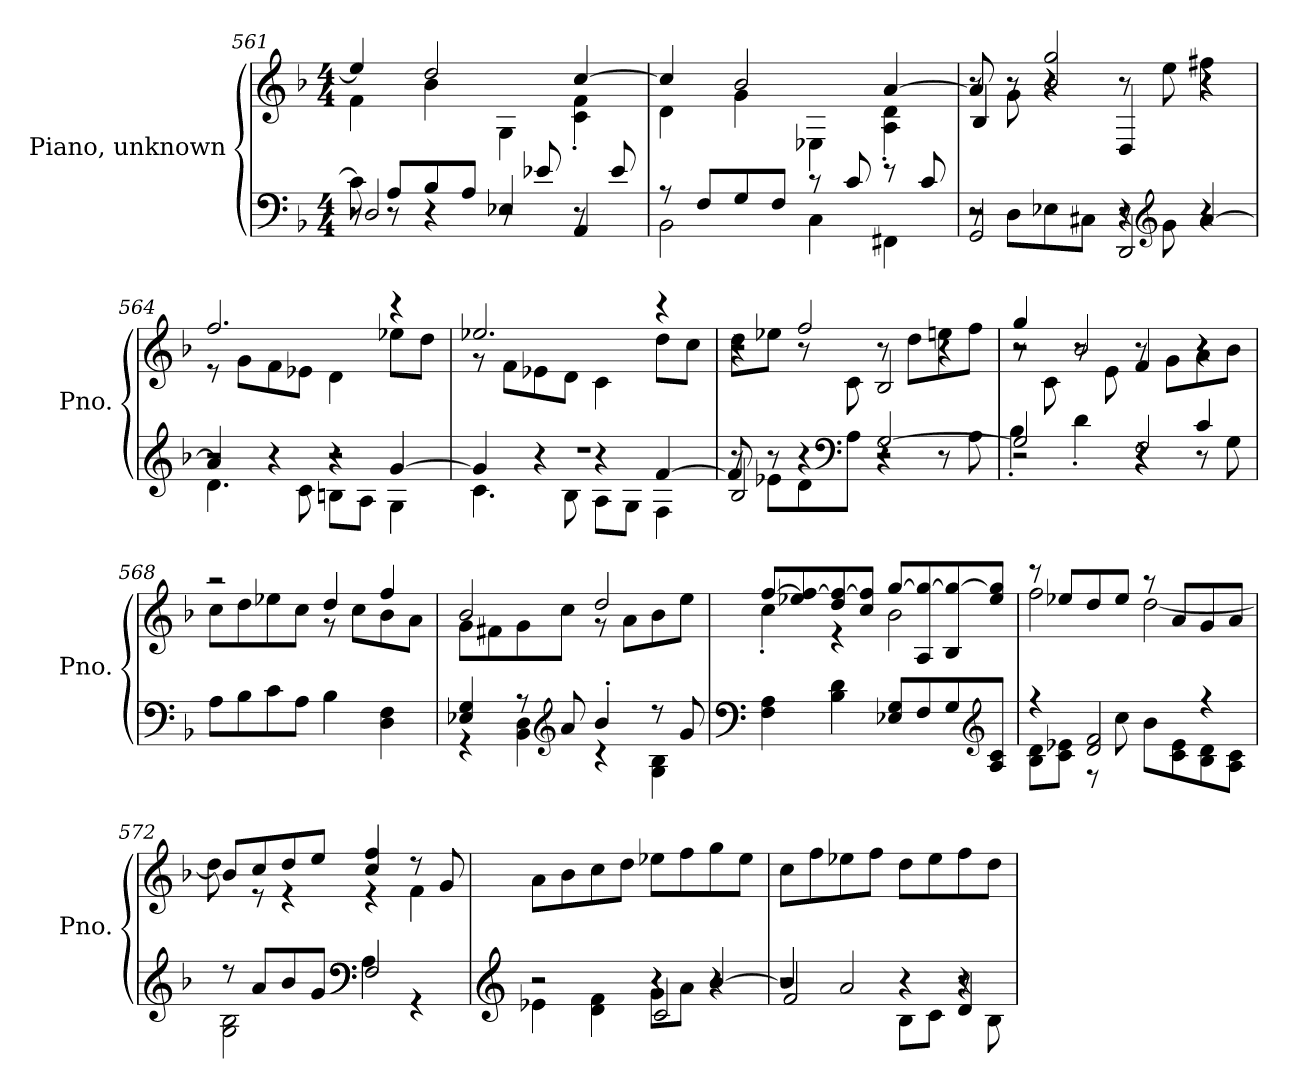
**kern	**kern
*part1	*part1
*staff2	*staff1
*I"Piano, unknown	*
*I'Pno.	*
!!LO:LB:g=z
*clefF4	*clefG2
*k[b-]	*k[b-]
*M4/4	*M4/4
=561	=561
*^	*^
*	*^	*	*
8r	8c\]	2D/	4ee-/]	4f\
8A/L	8r	.	.	.
8B-/	4r	.	2dd/	4b-\
8A/J	.	.	.	.
8r	2r	4E-X/	.	4G\
8e-X/	.	.	.	.
8r	.	4AA/	[4cc/	4c\' 4f\'
8e-/	.	.	.	.
*	*v	*v	*	*
=562	=562	=562	=562
8r	2BB-\	4cc/]	4d\
8F/L	.	.	.
8G/	.	2b-/	4g\
8F/J	.	.	.
8r	4C\	.	4E-X\
8c/	.	.	.
8r	4FF#X\	[4a/	4A\' 4d\'
8c/	.	.	.
=563	=563	=563	=563
*	*^	*	*^
2r	8r	2GG/	8a/]	8r	4B-/
.	8D\L	.	8r	8g\	.
.	8E-X\	.	2b-/ 2gg/	4r	4r
.	8C#X\J	.	.	.	.
4r	8r	2DD/	.	8r	4D/
*clefG2	*	*	*	*	*
.	8g\	.	.	8ee\	.
[4a/	4r	.	4r	4ff#X\	4r
*	*	*	*	*v	*v
!!LO:LB:g=z
=564	=564	=564	=564	=564
4a/]	4.d\	2r	2.ff/	8r
.	.	.	.	8g\L
4r	.	.	.	8f\
.	8c\	.	.	8e-X\J
2r	8Bn\L	4r	.	4d\
.	8A\J	.	.	.
.	4G\	[4g/	4r	8ee-X\L
.	.	.	.	8dd\J
=565	=565	=565	=565	=565
1r	4.c\	4g/]	2.ee-X/	8r
.	.	.	.	8f\L
.	.	4r	.	8e-X\
.	8B-\	.	.	8d\J
.	8A\L	4r	.	4c\
.	8G\J	.	.	.
.	4F\	[4f/	4r	8dd\L
.	.	.	.	8cc\J
=566	=566	=566	=566	=566
*	*	*	*	*^
2B-/	8r	8f/]	4r	8dd\L	2r
.	8e-X\L	8r	.	8ee-X\J	.
.	8d\	4r	2ff/	8r	.
*clefF4	*	*	*	*	*
.	8A\J	.	.	8c\	.
[2G/	4r	2r	.	8r	2B-/
.	.	.	.	8dd\L	.
.	8r	.	4r	8een\	.
.	8A\	.	.	8ff\J	.
=567	=567	=567	=567	=567	=567
2G/]	4B-'\	2r	4gg/	8r	2r
.	.	.	.	8c\	.
.	4d'\	.	2b-/	8r	.
.	.	.	.	8e\	.
4r	4r	2F/	.	8r	4f/
.	.	.	.	8g\L	.
4c/	8r	.	4r	8a\	4r
.	8G\	.	.	8b-\J	.
*v	*v	*v	*	*	*
*	*	*v	*v
!!LO:LB:g=z
=568	=568	=568
8A\L	2r	8cc\L
8B-\	.	8dd\
8c\	.	8ee-X\
8A\J	.	8cc\J
4B-\	4dd/	8r
.	.	8cc\L
4D\ 4F\	4ff/	8b-\
.	.	8a\J
=569	=569	=569
*^	*	*
4E-X/ 4G/	4r	2b-/	8g\L
.	.	.	8f#X\
8r	4BB-\ 4D\	.	8g\
*clefG2	*	*	*
8a/	.	.	8cc\J
4b-'/	4r	2dd/	8r
.	.	.	8a\L
8r	4G\ 4B-\	.	8b-\
8g/	.	.	8ee\J
*v	*v	*	*
=570	=570	=570
*clefF4	*	*
4F\ 4A\	[8ff/L	4cc'\
.	8ee-X/ 8ff/_	.
4B-\ 4d\	8dd/ 8ff/_	4r
.	8cc/ 8ff/]J	.
8E-X/ 8G/L	[8gg/L	2b-\
8F/	8A/ 8gg/_	.
8G/	8B-/ 8gg/_	.
*clefG2	*	*
8A/ 8c/J	8ee-/ 8gg/]J	.
!!LO:LB:g=z	!!
=571	=571	=571
*^	*	*
4r	8B-\ 8d\L	8r	2ff\
.	8c\ 8e-X\J	8ee-X/L	.
2d/ 2f/	8r	8dd/	.
.	8cc\	8ee-/J	.
.	8b-\L	8r	[2dd\
.	8c\ 8e-\	8a/L	.
4r	8B-\ 8d\	8g/	.
.	8A\ 8c\J	8a/J	.
=572	=572	=572	=572
8r	2G\ 2B-\	8b-/L	8dd\]
8a/L	.	8cc/	8r
8b-/	.	8dd/	4r
8g/J	.	8ee/J	.
*clefF4	*	*	*
2F/	4A\	4cc/ 4ff/	4r
.	4r	8r	4f\
.	.	8g/	.
*v	*v	*	*
*	*v	*v
=573	=573
*clefG2	*
*^	*
*	*^	*
2r	4e-X\	2r	8a\L
.	.	.	8b-\
.	4d\ 4f\	.	8cc\
.	.	.	8dd\J
4r	8g\L	2c/	8ee-X\L
.	8a\J	.	8ff\
[4b-/	4r	.	8gg\
.	.	.	8ee-\J
=574	=574	=574	=574
4b-/]	2r	2f/	8cc\L
.	.	.	8ff\
2a/	.	.	8ee-X\
.	.	.	8ff\J
.	8B-\L	4r	8dd\L
.	8c\J	.	8ee-\
4r	8r	4d/	8ff\
.	8B-\	.	8dd\J
*v	*v	*v	*
=	=
*-	*-
